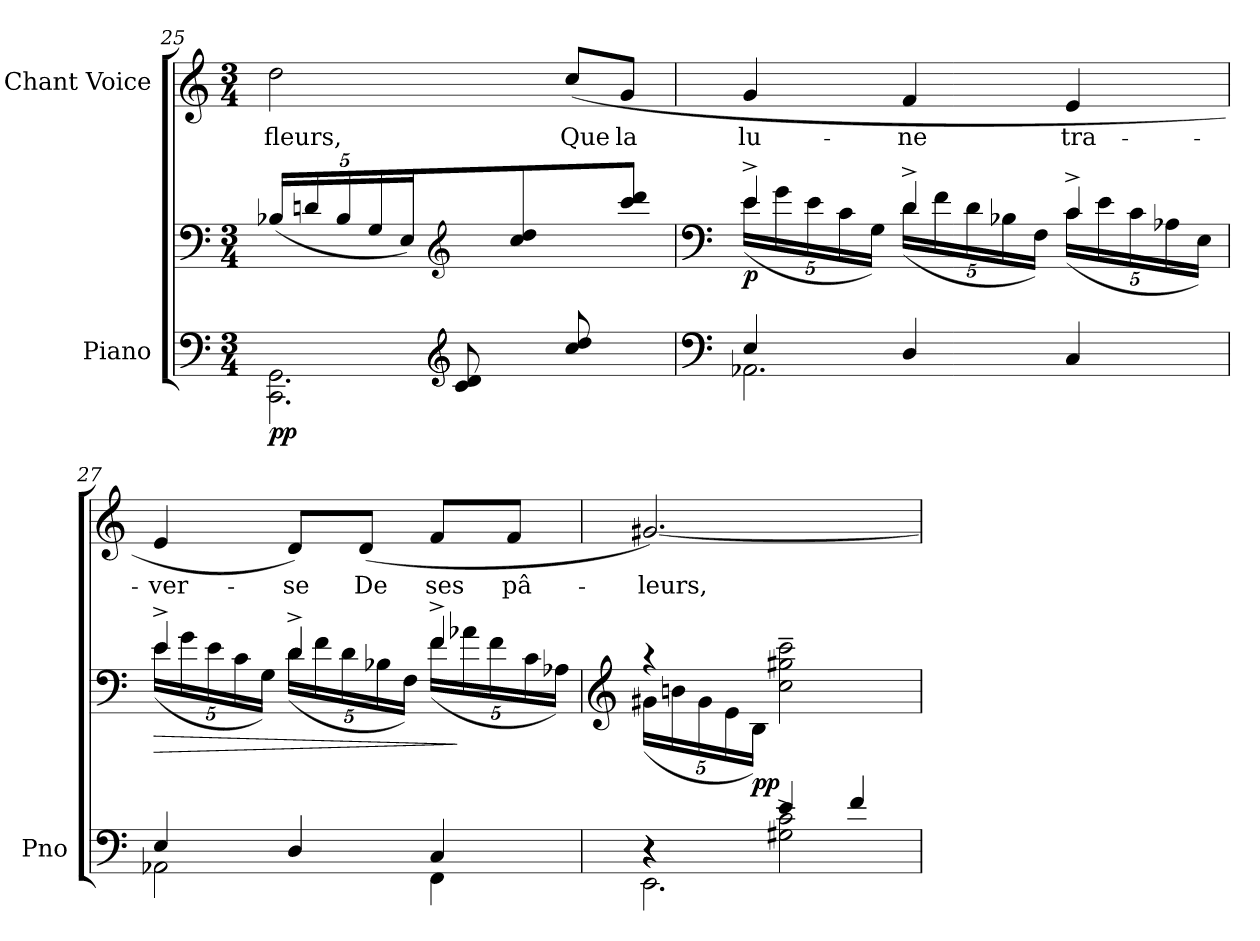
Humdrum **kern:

**kern	**kern	**dynam	**kern	**text
*part2	*part2	*part2	*part1	*part1
*staff3	*staff2	*staff2/3	*staff1	*staff1
*I"Piano	*	*	*I"Chant Voice	*
*I'Pno	*	*	*	*
!!LO:LB:g=z
*clefF4	*clefF4	*	*clefG2	*
*k[]	*k[]	*	*k[]	*
*M3/4	*M3/4	*	*M3/4	*
=25	=25	=25	=25	=25
*^	*	*	*	*
*	*^	*	*	*	*
*	*	*	*Xbrackettup	*	*	*
!	!	!	!	!LO:DY:b=2	!	!LO:LY:b
4ryy	4ryy	2.CC\ 2.GG\	(20B-X/LL	pp	2dd\	fleurs,
.	.	.	20dn/	.	.	.
.	.	.	20B-/	.	.	.
.	.	.	20G/	.	.	.
.	.	.	20E/JJ)	.	.	.
*clefG2	*	*	*clefG2	*	*	*
(8c/ 8d/L	2ryy	.	8ryy	.	.	.
8ryy	.	.	8cc\ 8dd\J)	.	.	.
!	!	!	!	!	!	!LO:LY:b
(8cc/ 8dd/L	.	.	8ryy	.	(8cc/L	Que
!	!	!	!	!	!	!LO:LY:b
8ryy	.	.	8ccc\ 8ddd\J)	.	8g/J	la
*v	*v	*v	*	*	*	*
!!LO:LB:g=z
=26	=26	=26	=26	=26
*clefF4	*clefF4	*	*	*
*^	*^	*	*	*
!	!	!	!	!LO:DY:b	!	!LO:LY:b
4E/	2.AA-X\	4e^/	(20e\LL	p	4g/	lu-
.	.	.	20g\	.	.	.
.	.	.	20e\	.	.	.
.	.	.	20c\	.	.	.
.	.	.	20G\JJ)	.	.	.
!	!	!	!	!	!	!LO:LY:b
4D/	.	4d^/	(20d\LL	.	4f/	-ne
.	.	.	20f\	.	.	.
.	.	.	20d\	.	.	.
.	.	.	20B-X\	.	.	.
.	.	.	20F\JJ)	.	.	.
!	!	!	!	!	!	!LO:LY:b
4C/	.	4c^/	(20c\LL	.	4e/	tra-
.	.	.	20e\	.	.	.
.	.	.	20c\	.	.	.
.	.	.	20A-X\	.	.	.
.	.	.	20E\JJ)	.	.	.
=27	=27	=27	=27	=27	=27	=27
!	!	!	!	!LO:HP:b	!	!LO:LY:b
4E/	2AA-X\	4e^/	(20e\LL	>	4e/	-ver-
.	.	.	20g\	.	.	.
.	.	.	20e\	.	.	.
.	.	.	20c\	.	.	.
.	.	.	20G\JJ)	.	.	.
!	!	!	!	!	!	!LO:LY:b
4D/	.	4d^/	(20d\LL	.	8d/L)	-se
.	.	.	20f\	.	.	.
.	.	.	20d\	.	.	.
!	!	!	!	!	!	!LO:LY:b
.	.	.	.	.	(8d/J	De
.	.	.	20B-X\	.	.	.
.	.	.	20F\JJ)	.	.	.
!	!	!	!	!	!	!LO:LY:b
4C/	4FF\	4f^/	(20f\LL	.	8f/L	ses
.	.	.	20a-X\	]	.	.
.	.	.	20f\	.	.	.
!	!	!	!	!	!	!LO:LY:b
.	.	.	.	.	8f/J	pâ-
.	.	.	20c\	.	.	.
.	.	.	20A-X\JJ)	.	.	.
*v	*v	*	*	*	*	*
!!LO:LB:g=z
=28	=28	=28	=28	=28	=28
*	*clefG2	*	*	*	*
*^	*	*	*	*	*
*	*^	*	*	*	*	*
!	!	!	!	!	!	!	!LO:LY:b
4r	2.EE\	4r	4r	(20g#X\LL	.	[2.g#X/)	-leurs,
.	.	.	.	20bn\	.	.	.
.	.	.	.	20g#\	.	.	.
.	.	.	.	20e\	.	.	.
!	!	!	!	!	!LO:DY:b	!	!
.	.	.	.	20B\JJ)	pp	.	.
2G#X\^ 2c\^	.	4e/	2cc\~ 2gg#X\~ 2ccc\~	2ryy	.	.	.
.	.	4f/	.	.	.	.	.
*v	*v	*v	*	*	*	*	*
*	*v	*v	*	*	*
=	=	=	=	=
*-	*-	*-	*-	*-
